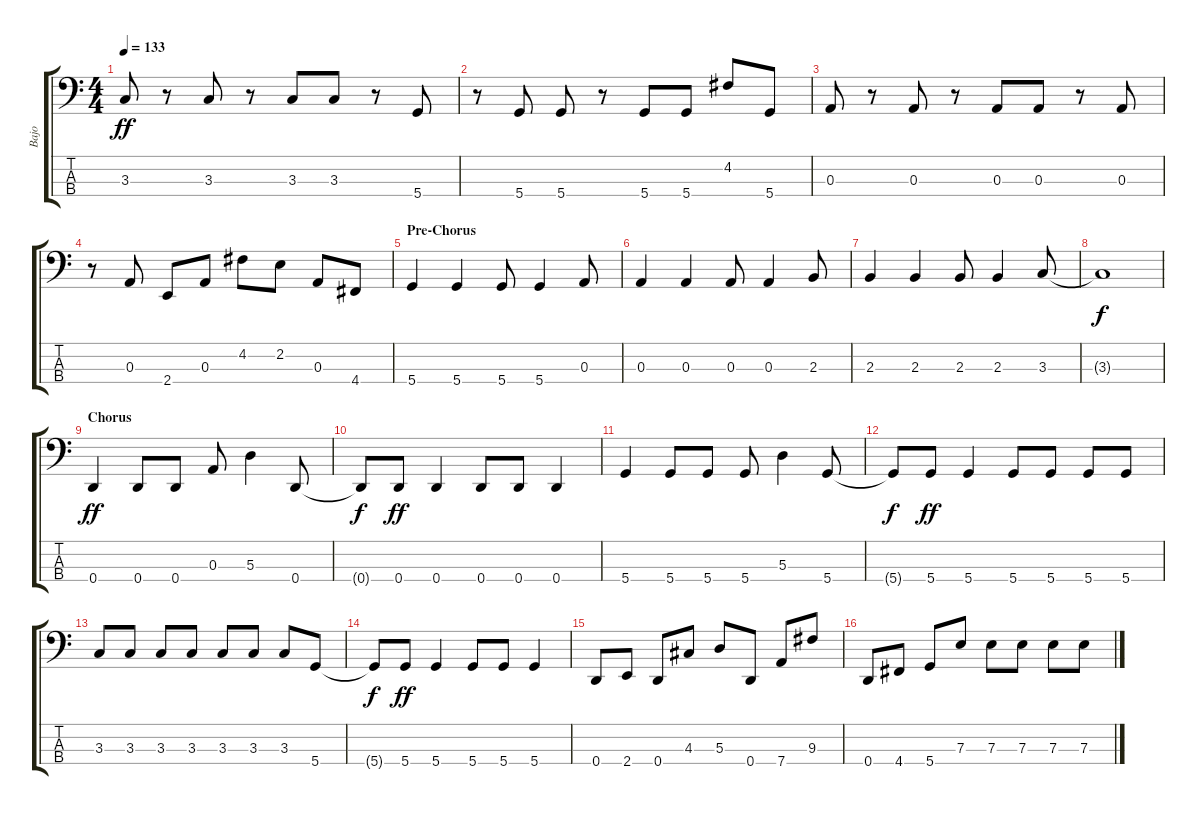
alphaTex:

\track ("Bajo" "Bajo") {instrument electricbassfinger}
\staff {score tabs}
\tuning (G2 D2 A1 D1) {hide}
\ts (4 4)
\tempo 133
\clef f4
\ks c
3.3.8{dy ff} r.8 3.3.8 r.8 3.3.8 3.3.8 r.8 5.4.8 |
r.8 5.4.8 5.4.8 r.8 5.4.8 5.4.8 4.2.8 5.4.8 |
0.3.8 r.8 0.3.8 r.8 0.3.8 0.3.8 r.8 0.3.8 |
r.8 0.3.8 2.4.8 0.3.8 4.2.8 2.2.8 0.3.8 4.4.8 |
\section ("" "Pre-Chorus")
5.4.4 5.4.4 5.4.8 5.4.4 0.3.8 |
0.3.4 0.3.4 0.3.8 0.3.4 2.3.8 |
2.3.4 2.3.4 2.3.8 2.3.4 3.3.8 |
3.3{t}.1{dy f} |
\section ("" "Chorus")
0.4.4{dy ff} 0.4.8 0.4.8 0.3.8 5.3.4 0.4.8 |
0.4{t}.8{dy f} 0.4.8{dy ff} 0.4.4 0.4.8 0.4.8 0.4.4 |
5.4.4 5.4.8 5.4.8 5.4.8 5.3.4 5.4.8 |
5.4{t}.8{dy f} 5.4.8{dy ff} 5.4.4 5.4.8 5.4.8 5.4.8 5.4.8 |
3.3.8 3.3.8 3.3.8 3.3.8 3.3.8 3.3.8 3.3.8 5.4.8 |
5.4{t}.8{dy f} 5.4.8{dy ff} 5.4.4 5.4.8 5.4.8 5.4.4 |
0.4.8 2.4.8 0.4.8 4.3.8 5.3.8 0.4.8 7.4.8 9.3.8 |
0.4.8 4.4.8 5.4.8 7.3.8 7.3.8 7.3.8 7.3.8 7.3.8
